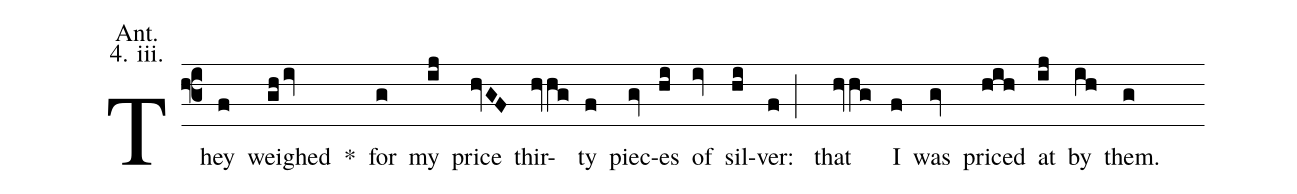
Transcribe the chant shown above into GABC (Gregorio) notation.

annotation: Ant.;
annotation: 4. iii.;
%%
(f3) They(f) weighed(ghiv) <sp>*</sp>() for(g) my(ij) price(hvGF) thir(hvhg)ty(f) piec(gv)es(hi) of(iv) sil(hi)ver:(f;) that(hvhg) I(f) was(gv) priced(hih) at(ij) by(ih) them.(g)
